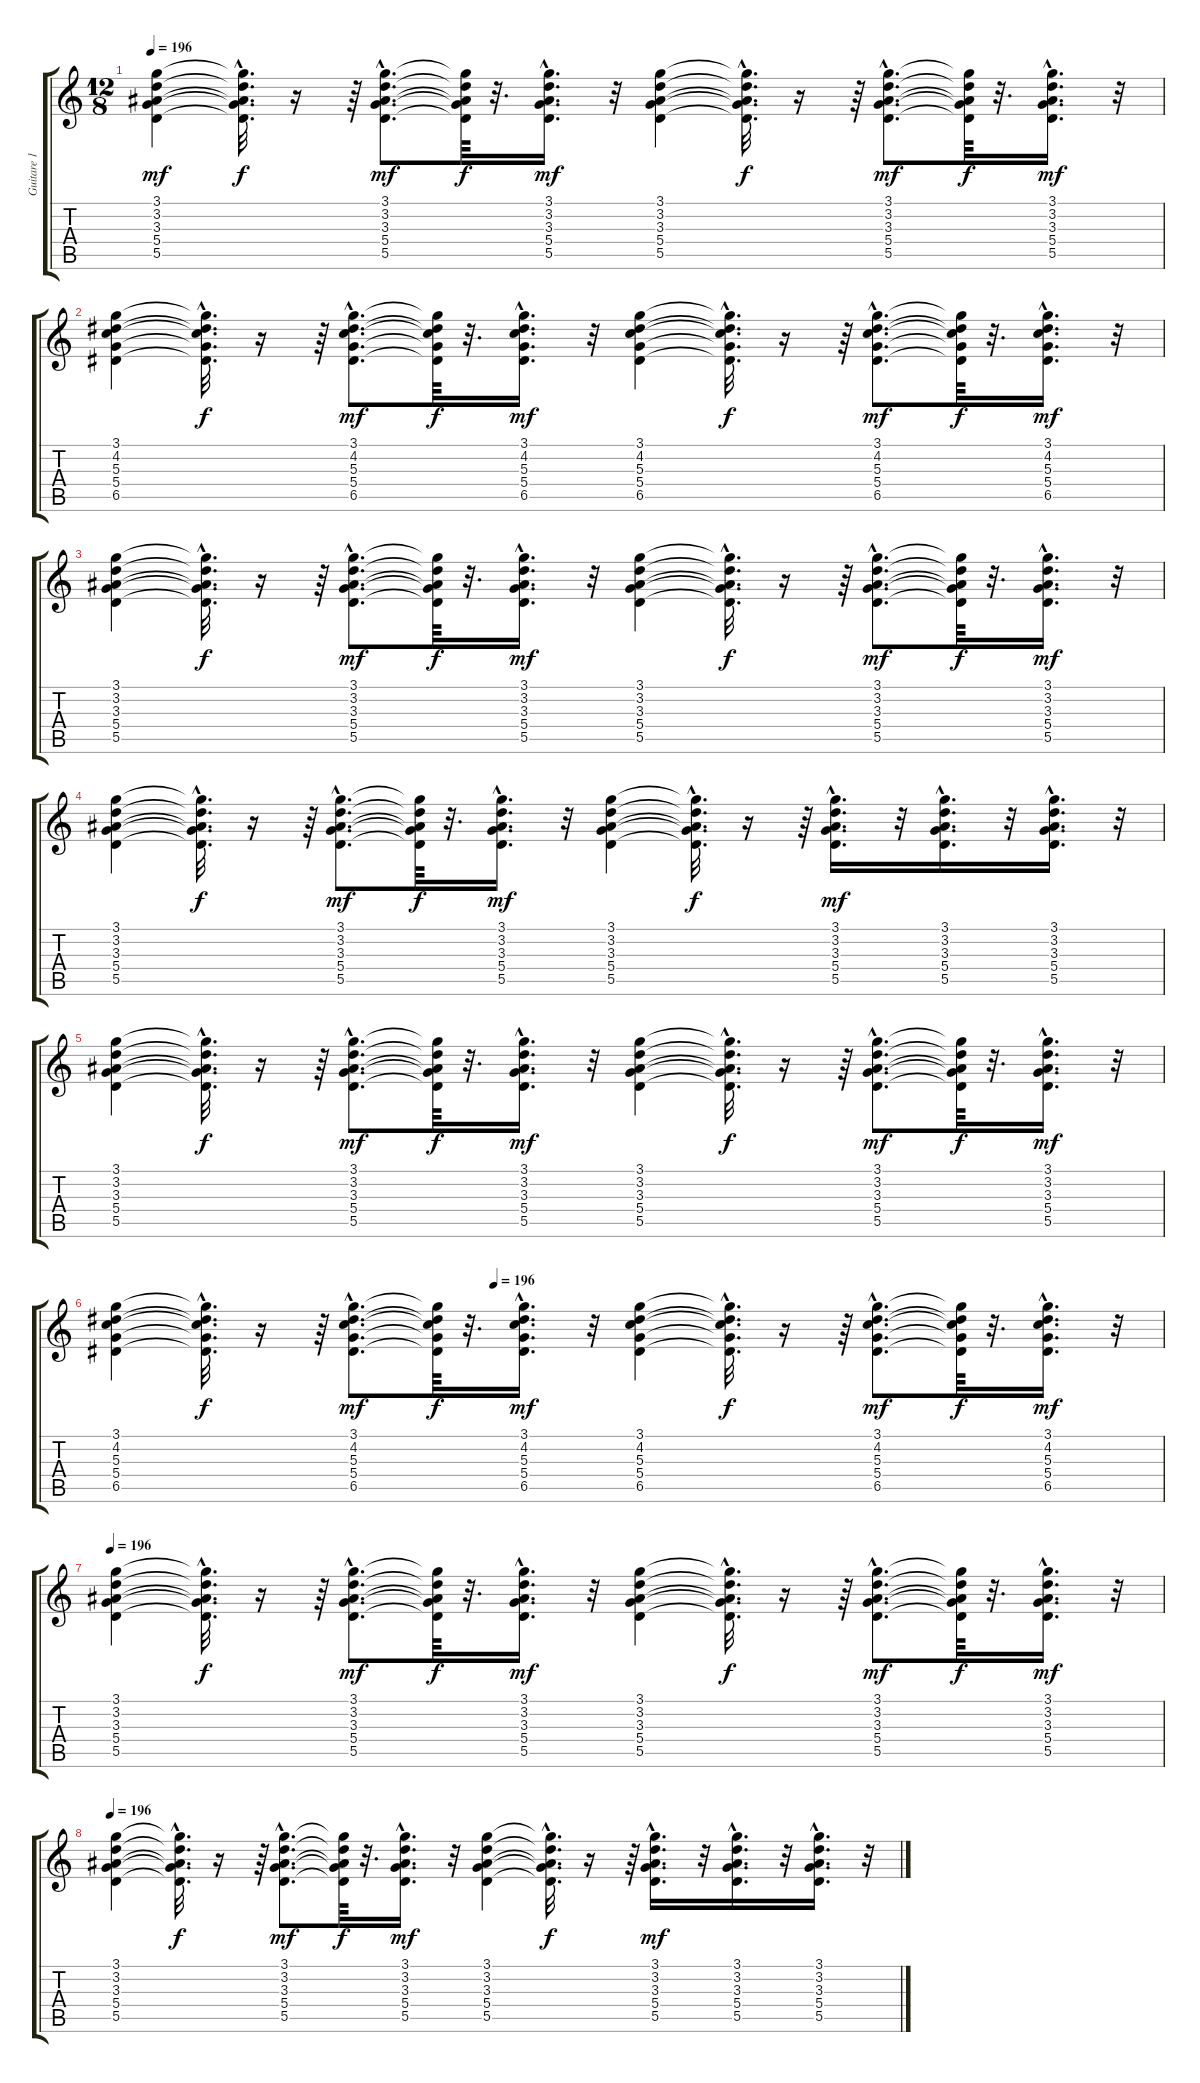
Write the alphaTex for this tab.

\track ("Guitare 1" "Guitare 1") {instrument acousticguitarnylon}
\staff {score tabs}
\tuning (E4 B3 G3 D3 A2 E2) {hide}
\ts (12 8)
\tempo 196
\clef g2
\ks c
(3.1 3.2 3.3 5.4 5.5).4{dy mf} (3.1{hac t} 3.2{hac t} 3.3{hac t} 5.4{hac t} 5.5{hac t}).32{d dy f} r.16 r.64 (3.1{hac} 3.2{hac} 3.3{hac} 5.4{hac} 5.5{hac}).8{d dy mf} (3.1{t} 3.2{t} 3.3{t} 5.4{t} 5.5{t}).64{dy f} r.32{d} (3.1{hac} 3.2{hac} 3.3{hac} 5.4{hac} 5.5{hac}).16{d dy mf} r.32 (3.1 3.2 3.3 5.4 5.5).4 (3.1{hac t} 3.2{hac t} 3.3{hac t} 5.4{hac t} 5.5{hac t}).32{d dy f} r.16 r.64 (3.1{hac} 3.2{hac} 3.3{hac} 5.4{hac} 5.5{hac}).8{d dy mf} (3.1{t} 3.2{t} 3.3{t} 5.4{t} 5.5{t}).64{dy f} r.32{d} (3.1{hac} 3.2{hac} 3.3{hac} 5.4{hac} 5.5{hac}).16{d dy mf} r.32 |
(3.1 4.2 5.3 5.4 6.5).4 (3.1{hac t} 4.2{hac t} 5.3{hac t} 5.4{hac t} 6.5{hac t}).32{d dy f} r.16 r.64 (3.1{hac} 4.2{hac} 5.3{hac} 5.4{hac} 6.5{hac}).8{d dy mf} (3.1{t} 4.2{t} 5.3{t} 5.4{t} 6.5{t}).64{dy f} r.32{d} (3.1{hac} 4.2{hac} 5.3{hac} 5.4{hac} 6.5{hac}).16{d dy mf} r.32 (3.1 4.2 5.3 5.4 6.5).4 (3.1{hac t} 4.2{hac t} 5.3{hac t} 5.4{hac t} 6.5{hac t}).32{d dy f} r.16 r.64 (3.1{hac} 4.2{hac} 5.3{hac} 5.4{hac} 6.5{hac}).8{d dy mf} (3.1{t} 4.2{t} 5.3{t} 5.4{t} 6.5{t}).64{dy f} r.32{d} (3.1{hac} 4.2{hac} 5.3{hac} 5.4{hac} 6.5{hac}).16{d dy mf} r.32 |
(3.1 3.2 3.3 5.4 5.5).4 (3.1{hac t} 3.2{hac t} 3.3{hac t} 5.4{hac t} 5.5{hac t}).32{d dy f} r.16 r.64 (3.1{hac} 3.2{hac} 3.3{hac} 5.4{hac} 5.5{hac}).8{d dy mf} (3.1{t} 3.2{t} 3.3{t} 5.4{t} 5.5{t}).64{dy f} r.32{d} (3.1{hac} 3.2{hac} 3.3{hac} 5.4{hac} 5.5{hac}).16{d dy mf} r.32 (3.1 3.2 3.3 5.4 5.5).4 (3.1{hac t} 3.2{hac t} 3.3{hac t} 5.4{hac t} 5.5{hac t}).32{d dy f} r.16 r.64 (3.1{hac} 3.2{hac} 3.3{hac} 5.4{hac} 5.5{hac}).8{d dy mf} (3.1{t} 3.2{t} 3.3{t} 5.4{t} 5.5{t}).64{dy f} r.32{d} (3.1{hac} 3.2{hac} 3.3{hac} 5.4{hac} 5.5{hac}).16{d dy mf} r.32 |
(3.1 3.2 3.3 5.4 5.5).4 (3.1{hac t} 3.2{hac t} 3.3{hac t} 5.4{hac t} 5.5{hac t}).32{d dy f} r.16 r.64 (3.1{hac} 3.2{hac} 3.3{hac} 5.4{hac} 5.5{hac}).8{d dy mf} (3.1{t} 3.2{t} 3.3{t} 5.4{t} 5.5{t}).64{dy f} r.32{d} (3.1{hac} 3.2{hac} 3.3{hac} 5.4{hac} 5.5{hac}).16{d dy mf} r.32 (3.1 3.2 3.3 5.4 5.5).4 (3.1{hac t} 3.2{hac t} 3.3{hac t} 5.4{hac t} 5.5{hac t}).32{d dy f} r.16 r.64 (3.1{hac} 3.2{hac} 3.3{hac} 5.4{hac} 5.5{hac}).16{d dy mf} r.32 (3.1{hac} 3.2{hac} 3.3{hac} 5.4{hac} 5.5{hac}).16{d} r.32 (3.1{hac} 3.2{hac} 3.3{hac} 5.4{hac} 5.5{hac}).16{d} r.32 |
(3.1 3.2 3.3 5.4 5.5).4 (3.1{hac t} 3.2{hac t} 3.3{hac t} 5.4{hac t} 5.5{hac t}).32{d dy f} r.16 r.64 (3.1{hac} 3.2{hac} 3.3{hac} 5.4{hac} 5.5{hac}).8{d dy mf} (3.1{t} 3.2{t} 3.3{t} 5.4{t} 5.5{t}).64{dy f} r.32{d} (3.1{hac} 3.2{hac} 3.3{hac} 5.4{hac} 5.5{hac}).16{d dy mf} r.32 (3.1 3.2 3.3 5.4 5.5).4 (3.1{hac t} 3.2{hac t} 3.3{hac t} 5.4{hac t} 5.5{hac t}).32{d dy f} r.16 r.64 (3.1{hac} 3.2{hac} 3.3{hac} 5.4{hac} 5.5{hac}).8{d dy mf} (3.1{t} 3.2{t} 3.3{t} 5.4{t} 5.5{t}).64{dy f} r.32{d} (3.1{hac} 3.2{hac} 3.3{hac} 5.4{hac} 5.5{hac}).16{d dy mf} r.32 |
\tempo (196 0.3645833333333333)
(3.1 4.2 5.3 5.4 6.5).4 (3.1{hac t} 4.2{hac t} 5.3{hac t} 5.4{hac t} 6.5{hac t}).32{d dy f} r.16 r.64 (3.1{hac} 4.2{hac} 5.3{hac} 5.4{hac} 6.5{hac}).8{d dy mf} (3.1{t} 4.2{t} 5.3{t} 5.4{t} 6.5{t}).64{dy f} r.32{d} (3.1{hac} 4.2{hac} 5.3{hac} 5.4{hac} 6.5{hac}).16{d dy mf} r.32 (3.1 4.2 5.3 5.4 6.5).4 (3.1{hac t} 4.2{hac t} 5.3{hac t} 5.4{hac t} 6.5{hac t}).32{d dy f} r.16 r.64 (3.1{hac} 4.2{hac} 5.3{hac} 5.4{hac} 6.5{hac}).8{d dy mf} (3.1{t} 4.2{t} 5.3{t} 5.4{t} 6.5{t}).64{dy f} r.32{d} (3.1{hac} 4.2{hac} 5.3{hac} 5.4{hac} 6.5{hac}).16{d dy mf} r.32 |
\tempo 196
(3.1 3.2 3.3 5.4 5.5).4 (3.1{hac t} 3.2{hac t} 3.3{hac t} 5.4{hac t} 5.5{hac t}).32{d dy f} r.16 r.64 (3.1{hac} 3.2{hac} 3.3{hac} 5.4{hac} 5.5{hac}).8{d dy mf} (3.1{t} 3.2{t} 3.3{t} 5.4{t} 5.5{t}).64{dy f} r.32{d} (3.1{hac} 3.2{hac} 3.3{hac} 5.4{hac} 5.5{hac}).16{d dy mf} r.32 (3.1 3.2 3.3 5.4 5.5).4 (3.1{hac t} 3.2{hac t} 3.3{hac t} 5.4{hac t} 5.5{hac t}).32{d dy f} r.16 r.64 (3.1{hac} 3.2{hac} 3.3{hac} 5.4{hac} 5.5{hac}).8{d dy mf} (3.1{t} 3.2{t} 3.3{t} 5.4{t} 5.5{t}).64{dy f} r.32{d} (3.1{hac} 3.2{hac} 3.3{hac} 5.4{hac} 5.5{hac}).16{d dy mf} r.32 |
\tempo 196
(3.1 3.2 3.3 5.4 5.5).4 (3.1{hac t} 3.2{hac t} 3.3{hac t} 5.4{hac t} 5.5{hac t}).32{d dy f} r.16 r.64 (3.1{hac} 3.2{hac} 3.3{hac} 5.4{hac} 5.5{hac}).8{d dy mf} (3.1{t} 3.2{t} 3.3{t} 5.4{t} 5.5{t}).64{dy f} r.32{d} (3.1{hac} 3.2{hac} 3.3{hac} 5.4{hac} 5.5{hac}).16{d dy mf} r.32 (3.1 3.2 3.3 5.4 5.5).4 (3.1{hac t} 3.2{hac t} 3.3{hac t} 5.4{hac t} 5.5{hac t}).32{d dy f} r.16 r.64 (3.1{hac} 3.2{hac} 3.3{hac} 5.4{hac} 5.5{hac}).16{d dy mf} r.32 (3.1{hac} 3.2{hac} 3.3{hac} 5.4{hac} 5.5{hac}).16{d} r.32 (3.1{hac} 3.2{hac} 3.3{hac} 5.4{hac} 5.5{hac}).16{d} r.32
